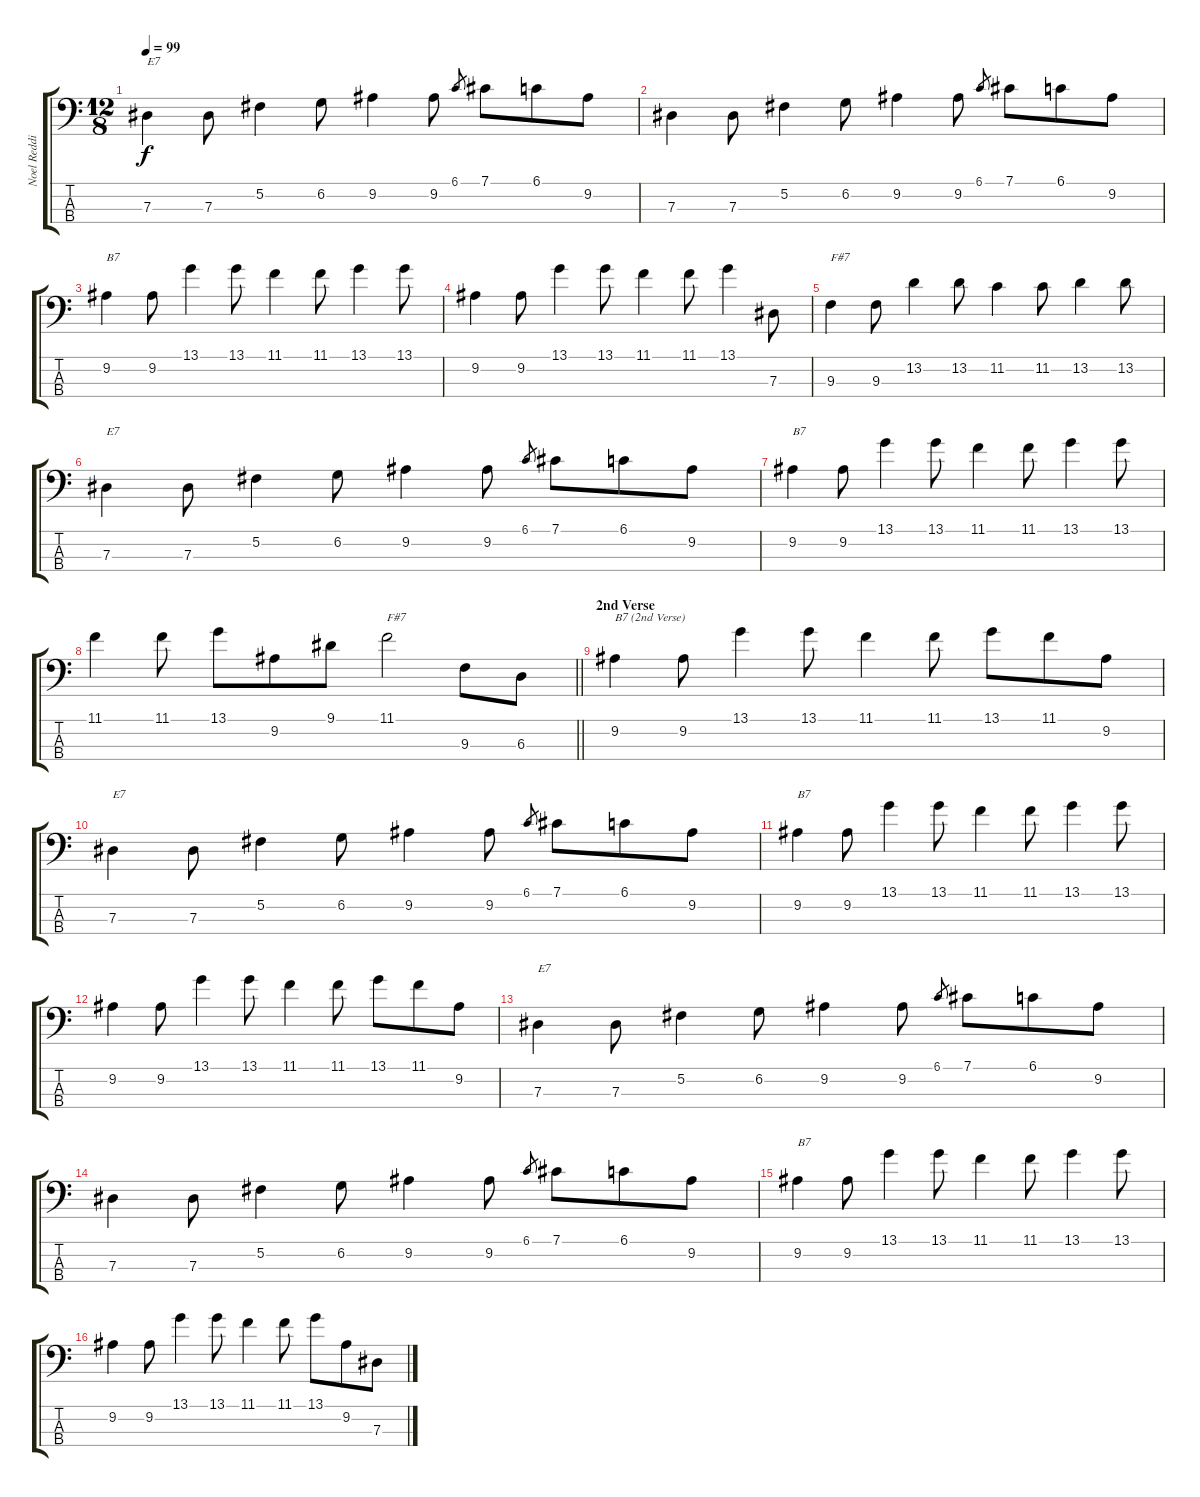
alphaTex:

\track ("Noel Redding" "Noel Reddi") {instrument electricbassfinger}
\staff {score tabs}
\tuning (Gb2 Db2 Ab1 Eb1) {hide}
\ts (12 8)
\tempo 99
\clef f4
\ks c
7.3.4{txt "E7" dy f} 7.3.8 5.2.4 6.2.8 9.2.4 9.2.8 6.1.8{gr} 7.1.8 6.1.8 9.2.8 |
7.3.4 7.3.8 5.2.4 6.2.8 9.2.4 9.2.8 6.1.8{gr} 7.1.8 6.1.8 9.2.8 |
9.2.4{txt "B7"} 9.2.8 13.1.4 13.1.8 11.1.4 11.1.8 13.1.4 13.1.8 |
9.2.4 9.2.8 13.1.4 13.1.8 11.1.4 11.1.8 13.1.4 7.3.8 |
9.3.4{txt "F#7"} 9.3.8 13.2.4 13.2.8 11.2.4 11.2.8 13.2.4 13.2.8 |
7.3.4{txt "E7"} 7.3.8 5.2.4 6.2.8 9.2.4 9.2.8 6.1.8{gr} 7.1.8 6.1.8 9.2.8 |
9.2.4{txt "B7"} 9.2.8 13.1.4 13.1.8 11.1.4 11.1.8 13.1.4 13.1.8 |
\barLineRight lightlight
11.1.4 11.1.8 13.1.8 9.2.8 9.1.8 11.1.2{txt "F#7"} 9.3.8 6.3.8 |
\section ("" "2nd Verse")
9.2.4{txt "B7 (2nd Verse)"} 9.2.8 13.1.4 13.1.8 11.1.4 11.1.8 13.1.8 11.1.8 9.2.8 |
7.3.4{txt "E7"} 7.3.8 5.2.4 6.2.8 9.2.4 9.2.8 6.1.8{gr} 7.1.8 6.1.8 9.2.8 |
9.2.4{txt "B7"} 9.2.8 13.1.4 13.1.8 11.1.4 11.1.8 13.1.4 13.1.8 |
9.2.4 9.2.8 13.1.4 13.1.8 11.1.4 11.1.8 13.1.8 11.1.8 9.2.8 |
7.3.4{txt "E7"} 7.3.8 5.2.4 6.2.8 9.2.4 9.2.8 6.1.8{gr} 7.1.8 6.1.8 9.2.8 |
7.3.4 7.3.8 5.2.4 6.2.8 9.2.4 9.2.8 6.1.8{gr} 7.1.8 6.1.8 9.2.8 |
9.2.4{txt "B7"} 9.2.8 13.1.4 13.1.8 11.1.4 11.1.8 13.1.4 13.1.8 |
9.2.4 9.2.8 13.1.4 13.1.8 11.1.4 11.1.8 13.1.8 9.2.8 7.3.8
